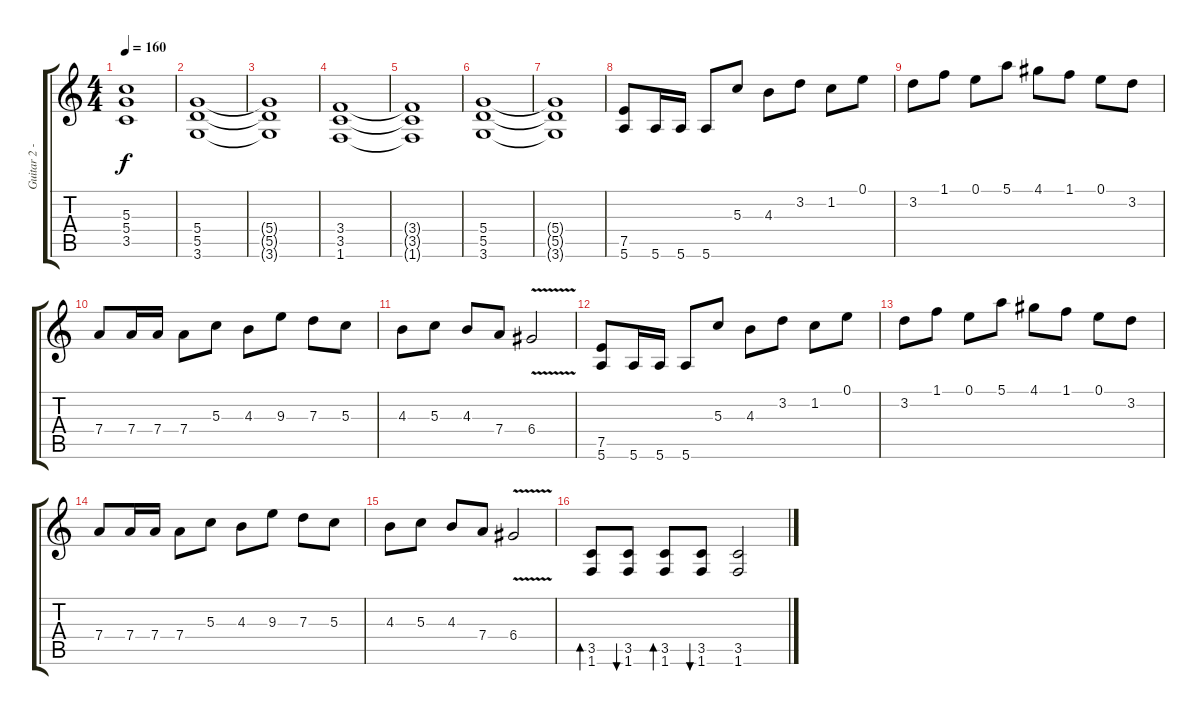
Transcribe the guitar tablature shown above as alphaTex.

\track ("Guitar 2 - BG" "Guitar 2 -") {instrument overdrivenguitar}
\staff {score tabs}
\tuning (E4 B3 G3 D3 A2 E2) {hide}
\ts (4 4)
\tempo 160
\clef g2
\ks c
(5.3{t} 5.4{t} 3.5{t}).1{dy f} |
(5.4 5.5 3.6).1 |
(5.4{t} 5.5{t} 3.6{t}).1 |
(3.4 3.5 1.6).1 |
(3.4{t} 3.5{t} 1.6{t}).1 |
(5.4 5.5 3.6).1 |
(5.4{t} 5.5{t} 3.6{t}).1 |
(7.5 5.6).8 5.6.16 5.6.16 5.6.8 5.3.8 4.3.8 3.2.8 1.2.8 0.1.8 |
3.2.8 1.1.8 0.1.8 5.1.8 4.1.8 1.1.8 0.1.8 3.2.8 |
7.4.8 7.4.16 7.4.16 7.4.8 5.3.8 4.3.8 9.3.8 7.3.8 5.3.8 |
4.3.8 5.3.8 4.3.8 7.4.8 6.4{v}.2 |
(7.5 5.6).8 5.6.16 5.6.16 5.6.8 5.3.8 4.3.8 3.2.8 1.2.8 0.1.8 |
3.2.8 1.1.8 0.1.8 5.1.8 4.1.8 1.1.8 0.1.8 3.2.8 |
7.4.8 7.4.16 7.4.16 7.4.8 5.3.8 4.3.8 9.3.8 7.3.8 5.3.8 |
4.3.8 5.3.8 4.3.8 7.4.8 6.4{v}.2 |
(3.5 1.6).8{bd 60} (3.5 1.6).8{bu 60} (3.5 1.6).8{bd 60} (3.5 1.6).8{bu 60} (3.5 1.6).2
